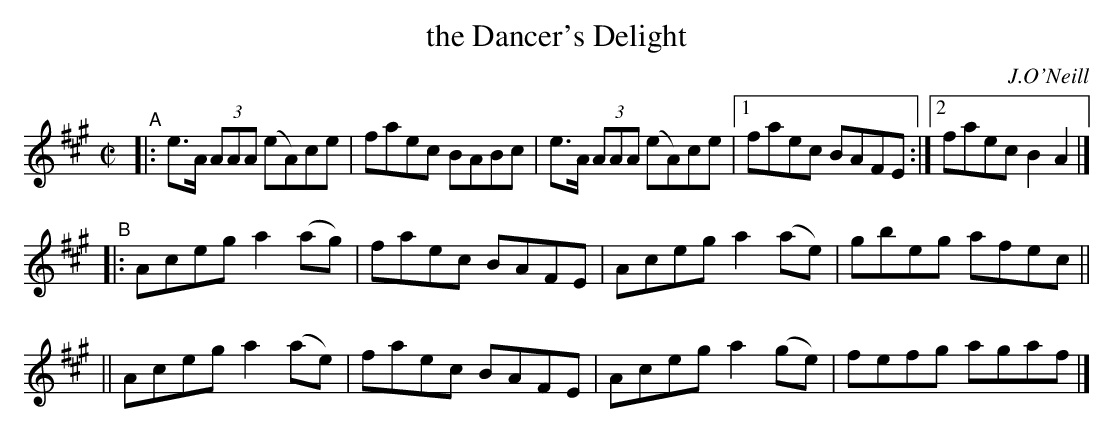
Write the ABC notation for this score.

X:1
T: the Dancer's Delight
O: J.O'Neill
M: C|
L: 1/8
K: A
"^A"\
|: e>A (3AAA (eA)ce | faec BABc | e>A (3AAA (eA)ce |1 faec BAFE :|2 faec B2A2 |]
"^B"\
|: Aceg a2(ag) | faec BAFE | Aceg a2(ae) | gbeg afec ||
|| Aceg a2(ae) | faec BAFE | Aceg a2(ge) | fefg agaf |]
